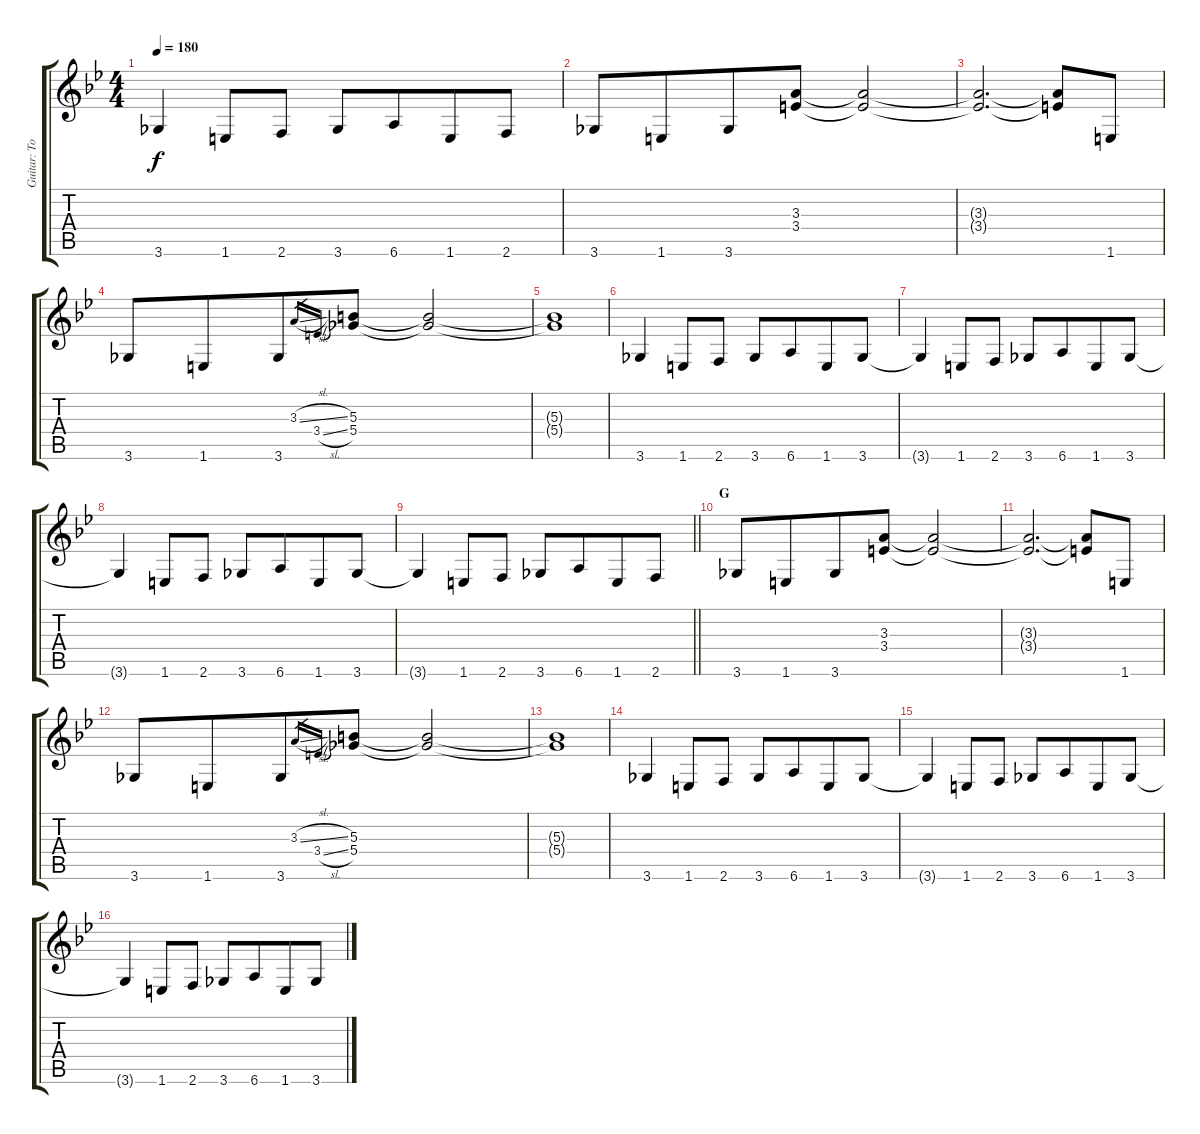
\track ("Guitar: Tony" "Guitar: To") {instrument overdrivenguitar}
\staff {score tabs}
\tuning (Eb4 Bb3 Gb3 Db3 Ab2 Eb2) {hide}
\ts (4 4)
\tempo 180
\clef g2
\ks bb
3.6{t}.4{dy f} 1.6.8 2.6.8 3.6.8 6.6.8{beam merge} 1.6.8 2.6.8 |
3.6.8 1.6.8{beam merge} 3.6.8 (3.3 3.4).8 (3.3{t} 3.4{t}).2 |
(3.3{t} 3.4{t}).2{d} (3.3{t} 3.4{t}).8 1.6.8 |
3.6.8 1.6.8{beam merge} 3.6.8 3.3{sl}.16{gr} 3.4{sl}.16{gr} (5.3 5.4).8 (5.3{t} 5.4{t}).2 |
(5.3{t} 5.4{t}).1 |
3.6.4 1.6.8 2.6.8 3.6.8 6.6.8{beam merge} 1.6.8 3.6.8 |
3.6{t}.4 1.6.8 2.6.8 3.6.8 6.6.8{beam merge} 1.6.8 3.6.8 |
3.6{t}.4 1.6.8 2.6.8 3.6.8 6.6.8{beam merge} 1.6.8 3.6.8 |
\barLineRight lightlight
3.6{t}.4 1.6.8 2.6.8 3.6.8 6.6.8{beam merge} 1.6.8 2.6.8 |
\section ("" "G")
3.6.8 1.6.8{beam merge} 3.6.8 (3.3 3.4).8 (3.3{t} 3.4{t}).2 |
(3.3{t} 3.4{t}).2{d} (3.3{t} 3.4{t}).8 1.6.8 |
3.6.8 1.6.8{beam merge} 3.6.8 3.3{sl}.16{gr} 3.4{sl}.16{gr} (5.3 5.4).8 (5.3{t} 5.4{t}).2 |
(5.3{t} 5.4{t}).1 |
3.6.4 1.6.8 2.6.8 3.6.8 6.6.8{beam merge} 1.6.8 3.6.8 |
3.6{t}.4 1.6.8 2.6.8 3.6.8 6.6.8{beam merge} 1.6.8 3.6.8 |
3.6{t}.4 1.6.8 2.6.8 3.6.8 6.6.8{beam merge} 1.6.8 3.6.8
